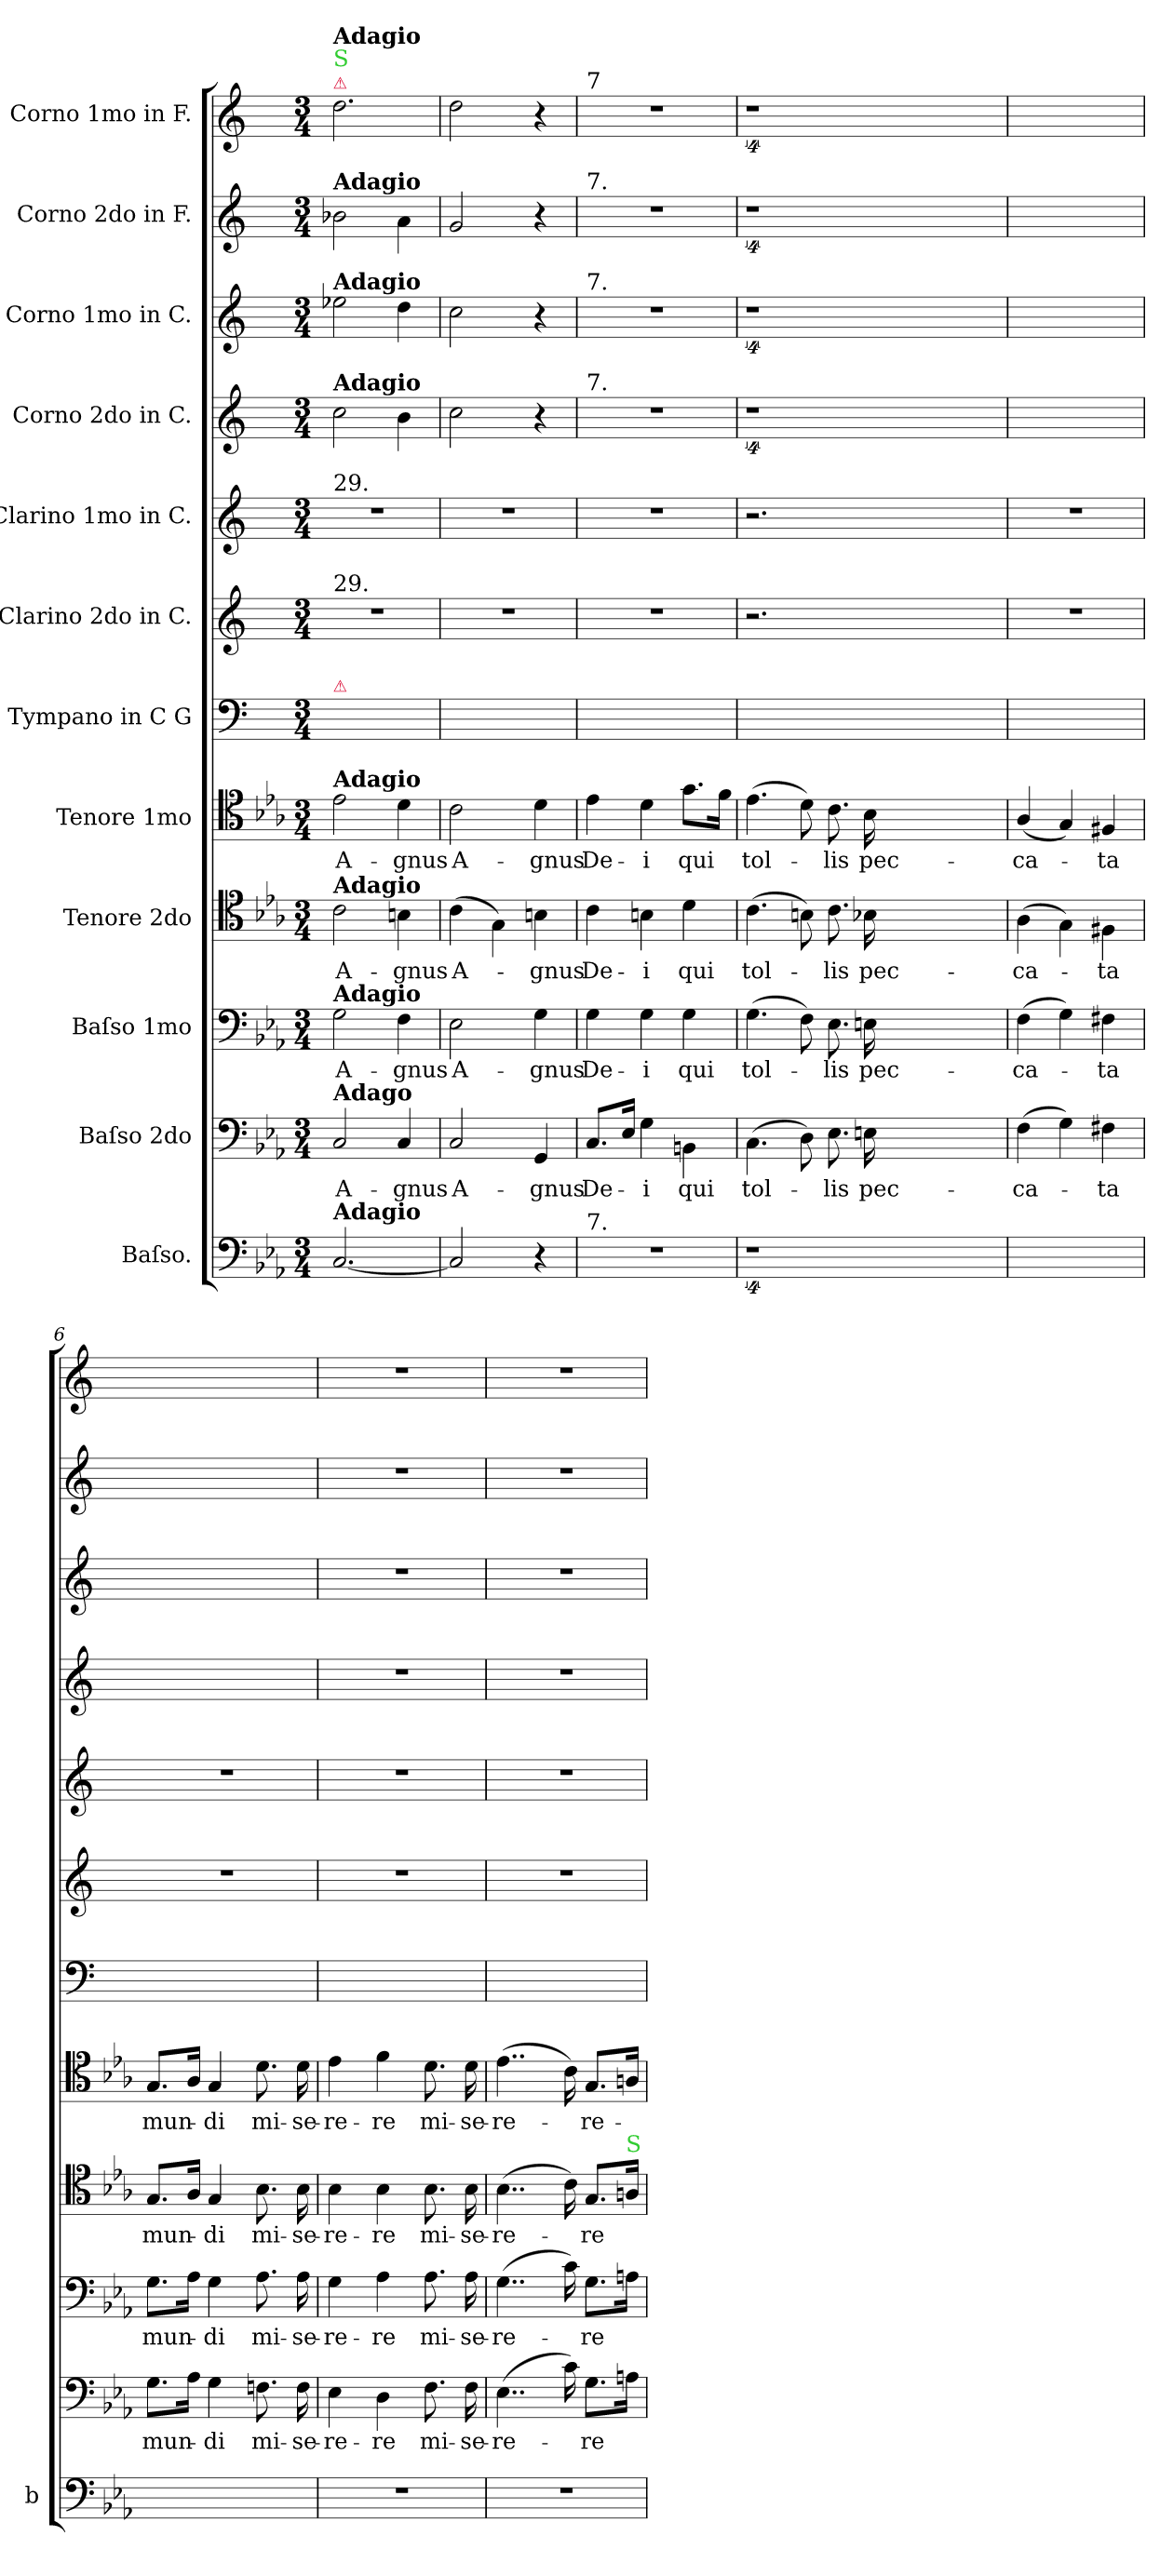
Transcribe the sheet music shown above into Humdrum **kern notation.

**kern	**kern	**text	**kern	**text	**kern	**text	**kern	**text	**kern	**kern	**kern	**kern	**kern	**kern	**kern
*part12	*part11	*part11	*part10	*part10	*part9	*part9	*part8	*part8	*part7	*part6	*part5	*part4	*part3	*part2	*part1
*staff12	*staff11	*staff11	*staff10	*staff10	*staff9	*staff9	*staff8	*staff8	*staff7	*staff6	*staff5	*staff4	*staff3	*staff2	*staff1
*I"Baſso.	*I"Baſso 2do	*	*I"Baſso 1mo	*	*I"Tenore 2do	*	*I"Tenore 1mo	*	*I"Tympano in C G	*I"Clarino 2do in C.	*I"Clarino 1mo in C.	*I"Corno 2do in C.	*I"Corno 1mo in C.	*I"Corno 2do in F.	*I"Corno 1mo in F.
*I'b	*	*	*	*	*	*	*	*	*	*	*	*	*	*	*
*clefF4	*clefF4	*	*clefF4	*	*clefC4	*	*clefC4	*	*clefF4	*clefG2	*clefG2	*clefG2	*clefG2	*clefG2	*clefG2
*	*	*	*	*	*	*	*	*	*	*	*	*	*	*ITrd4c7	*ITrd4c7
*k[b-e-a-]	*k[b-e-a-]	*	*k[b-e-a-]	*	*k[b-e-a-]	*	*k[b-e-a-]	*	*k[]	*k[]	*k[]	*k[]	*k[]	*k[b-]	*k[b-]
*M3/4	*M3/4	*	*M3/4	*	*M3/4	*	*M3/4	*	*M3/4	*M3/4	*M3/4	*M3/4	*M3/4	*M3/4	*M3/4
=1	=1	=1	=1	=1	=1	=1	=1	=1	=1	=1	=1	=1	=1	=1	=1
!	!	!	!	!	!	!	!	!	!	!	!	!	!	!	!LO:TX:a:color=crimson:t=⚠
!	!	!	!	!	!	!	!	!	!	!	!	!	!	!	!LO:TX:a:color=limegreen:t=S
!	!	!	!	!	!	!	!	!	!	!	!	!	!	!	!LO:TX:a:B:t=Adagio
!	!	!	!	!	!	!	!	!	!	!	!	!	!	!LO:TX:a:B:t=Adagio	!
!	!	!	!	!	!	!	!	!	!	!	!	!	!LO:TX:a:B:t=Adagio	!	!
!	!	!	!	!	!	!	!	!	!	!	!	!LO:TX:a:B:t=Adagio	!	!	!
!	!	!	!	!	!	!	!	!	!	!	!LO:TX:a:t=29.	!	!	!	!
!	!	!	!	!	!	!	!	!	!	!LO:TX:a:t=29.	!	!	!	!	!
!	!	!	!	!	!	!	!	!	!LO:TX:a:color=crimson:t=⚠	!	!	!	!	!	!
!	!	!	!	!	!	!	!LO:TX:a:B:t=Adagio	!	!	!	!	!	!	!	!
!	!	!	!	!	!LO:TX:a:B:t=Adagio	!	!	!	!	!	!	!	!	!	!
!	!	!	!LO:TX:a:B:t=Adagio	!	!	!	!	!	!	!	!	!	!	!	!
!	!LO:TX:a:B:t=Adago	!	!	!	!	!	!	!	!	!	!	!	!	!	!
!LO:TX:a:B:t=Adagio	!	!	!	!	!	!	!	!	!	!	!	!	!	!	!
[2.C/	2C/	A-	2G\	A-	2c\	A-	2e-\	A-	2.ryy	2.r	2.r	2cc\	2ee-X\	2e-X\	2.g\
.	4C/	-gnus	4F\	-gnus	4Bn\	-gnus	4d\	-gnus	.	.	.	4b\	4dd\	4d\	.
=2	=2	=2	=2	=2	=2	=2	=2	=2	=2	=2	=2	=2	=2	=2	=2
!	!	!LO:LY:i	!	!LO:LY:i	!	!LO:LY:i	!	!LO:LY:i	!	!	!	!	!	!	!
2C/]	2C/	A-	2E-\	A-	(4c\	A-	2c\	A-	2.ryy	2.r	2.r	2cc\	2cc\	2c/	2g\
.	.	.	.	.	4G\)	.	.	.	.	.	.	.	.	.	.
!	!	!LO:LY:i	!	!LO:LY:i	!	!LO:LY:i	!	!LO:LY:i	!	!	!	!	!	!	!
4r	4GG/	-gnus	4G\	-gnus	4Bn\	-gnus	4d\	-gnus	.	.	.	4r	4r	4r	4r
=3	=3	=3	=3	=3	=3	=3	=3	=3	=3	=3	=3	=3	=3	=3	=3
!	!	!	!	!	!	!	!	!	!	!	!	!	!	!	!LO:TX:a:t=7
!	!	!	!	!	!	!	!	!	!	!	!	!	!	!LO:TX:a:t=7.	!
!	!	!	!	!	!	!	!	!	!	!	!	!	!LO:TX:a:t=7.	!	!
!	!	!	!	!	!	!	!	!	!	!	!	!LO:TX:a:t=7.	!	!	!
!LO:TX:a:t=7.	!	!	!	!	!	!	!	!	!	!	!	!	!	!	!
2.r	8.C/L	De-	4G\	De-	4c\	De-	4e-\	De-	2.ryy	2.r	2.r	2.r	2.r	2.r	2.r
.	16E-/Jk	.	.	.	.	.	.	.	.	.	.	.	.	.	.
.	4G\	-i	4G\	-i	4Bn\	-i	4d\	-i	.	.	.	.	.	.	.
.	4BBn\	qui	4G\	qui	4d\	qui	8.g\L	qui	.	.	.	.	.	.	.
.	.	.	.	.	.	.	16f\Jk	.	.	.	.	.	.	.	.
=4	=4	=4	=4	=4	=4	=4	=4	=4	=4	=4	=4	=4	=4	=4	=4
4%9r	(4.C\	tol-	(4.G\	tol-	(4.c\	tol-	(4.e-\	tol-	2.ryy	2.r	2.r	4%9r	4%9r	4%9r	4%9r
.	8D\)	.	8F\)	.	8Bn\)	.	8d\)	.	.	.	.	.	.	.	.
.	8.E-\	-lis	8.E-\	-lis	8.c\	-lis	8.c\	-lis	.	.	.	.	.	.	.
.	16En\	pec-	16En\	pec-	16B-X\	pec-	16B-\	pec-	.	.	.	.	.	.	.
.	1.ryy	.	1.ryy	.	1.ryy	.	1.ryy	.	1.ryy	1.ryy	1.ryy	.	.	.	.
=5	=5	=5	=5	=5	=5	=5	=5	=5	=5	=5	=5	=5	=5	=5	=5
2.ryy	(4F\	-ca-	(4F\	-ca-	(4A-\	-ca-	(>4A-/	-ca-	2.ryy	2.r	2.r	2.ryy	2.ryy	2.ryy	2.ryy
.	4G\)	.	4G\)	.	4G\)	.	4G/)	.	.	.	.	.	.	.	.
.	4F#X\	-ta	4F#X\	-ta	4F#X\	-ta	4F#X/	-ta	.	.	.	.	.	.	.
=6	=6	=6	=6	=6	=6	=6	=6	=6	=6	=6	=6	=6	=6	=6	=6
2.ryy	8.G\L	mun-	8.G\L	mun-	8.G/L	mun-	8.G/L	mun-	2.ryy	2.r	2.r	2.ryy	2.ryy	2.ryy	2.ryy
.	16A-\Jk	.	16A-\Jk	.	16A-/Jk	.	16A-/Jk	.	.	.	.	.	.	.	.
.	4G\	-di	4G\	-di	4G/	-di	4G/	-di	.	.	.	.	.	.	.
.	8.Fn\	mi-	8.A-\	mi-	8.B-\	mi-	8.d\	mi-	.	.	.	.	.	.	.
.	16F\	-se-	16A-\	-se-	16B-\	-se-	16d\	-se-	.	.	.	.	.	.	.
=7	=7	=7	=7	=7	=7	=7	=7	=7	=7	=7	=7	=7	=7	=7	=7
2.r	4E-\	-re-	4G\	-re-	4B-\	-re-	4e-\	-re-	2.ryy	2.r	2.r	2.r	2.r	2.r	2.r
.	4D\	-re	4A-\	-re	4B-\	-re	4f\	-re	.	.	.	.	.	.	.
.	8.F\	mi-	8.A-\	mi-	8.B-\	mi-	8.d\	mi-	.	.	.	.	.	.	.
.	16F\	-se-	16A-\	-se-	16B-\	-se-	16d\	-se-	.	.	.	.	.	.	.
=8	=8	=8	=8	=8	=8	=8	=8	=8	=8	=8	=8	=8	=8	=8	=8
2.r	(4..E-\	-re-	(4..G\	-re-	(4..B-\	-re-	(4..e-\	-re-	2.ryy	2.r	2.r	2.r	2.r	2.r	2.r
.	16c\)	.	16c\)	.	16c\)	.	16c\)	.	.	.	.	.	.	.	.
.	8.G\L	-re	8.G\L	-re	8.G/L	-re	8.G/L	-re-	.	.	.	.	.	.	.
!	!	!	!	!	!LO:TX:a:color=limegreen:t=S	!	!	!	!	!	!	!	!	!	!
.	16An\Jk	.	16An\Jk	.	16An/Jk	.	16An/Jk	.	.	.	.	.	.	.	.
=	=	=	=	=	=	=	=	=	=	=	=	=	=	=	=
*-	*-	*-	*-	*-	*-	*-	*-	*-	*-	*-	*-	*-	*-	*-	*-
